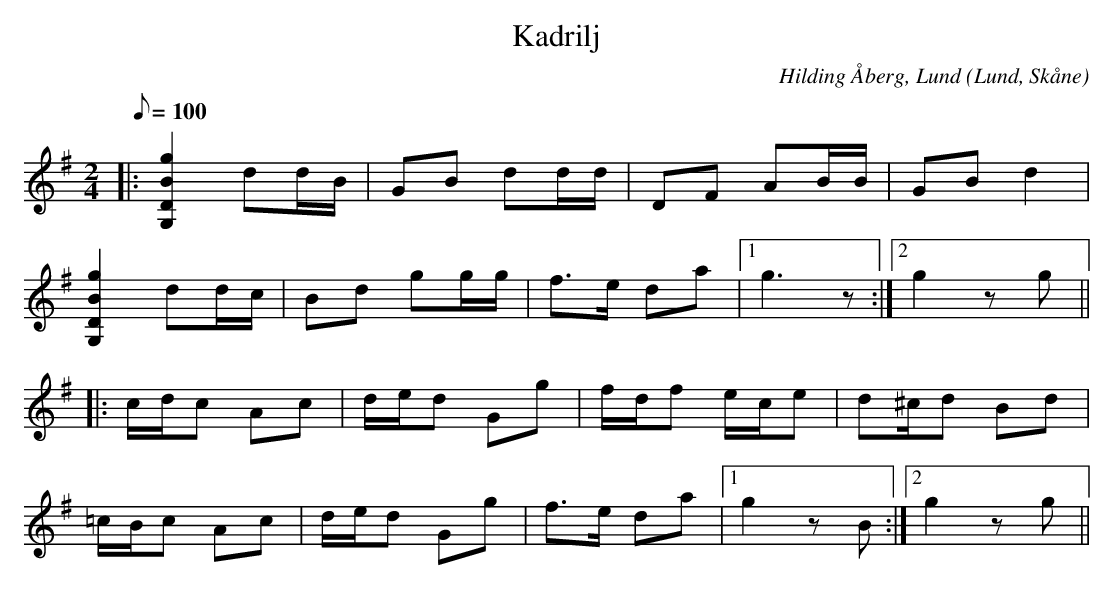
X:1
T:Kadrilj
C:Hilding Åberg, Lund
O:Lund, Skåne
M:2/4
L:1/9
Q:1/8=100
V:1 clef=G
K:G
|: [G,2D2B2g2] dd/B/ | GB dd/d/ | DF AB/B/ | GB d2 |
[G,2D2B2g2] dd/c/ | Bd gg/g/ | f>e da |1 g3 z :|2 g2 zg ||
|: c/d/c Ac | d/e/d Gg | f/d/f e/c/e | d^c/d Bd |
=c/B/c Ac | d/e/d Gg | f>e da |1 g2 zB :|2 g2 zg ||
